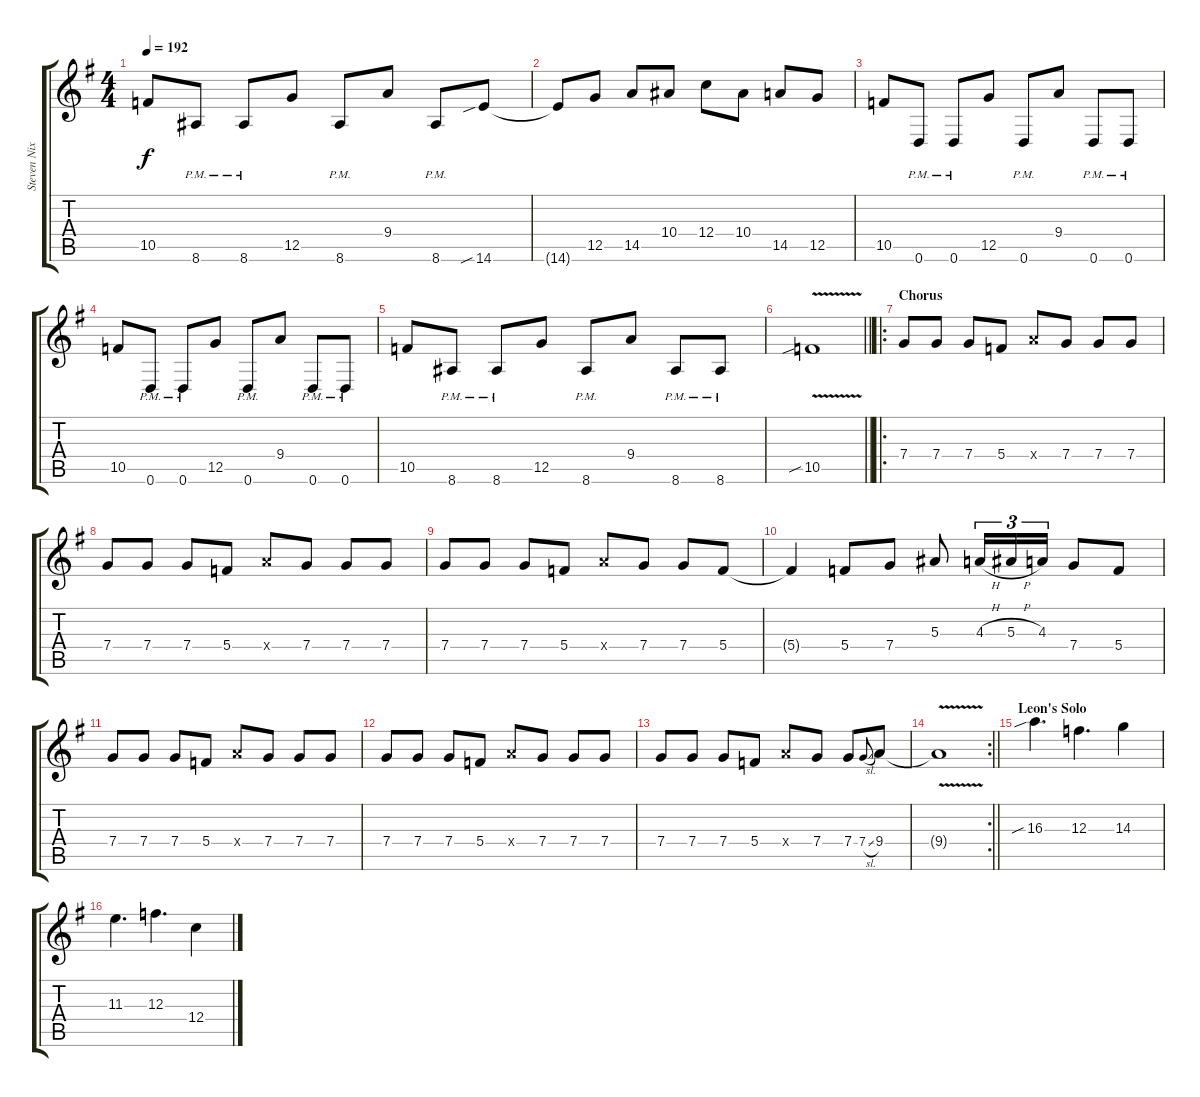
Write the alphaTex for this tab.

\track ("Steven Nixon" "Steven Nix") {instrument distortionguitar}
\staff {score tabs}
\tuning (D4 A3 F3 C3 G2 D2) {hide}
\ts (4 4)
\tempo 192
\clef g2
\ks g
10.5.8{dy f} 8.6{pm}.8 8.6{pm}.8 12.5.8 8.6{pm}.8 9.4.8 8.6{pm}.8 14.6{sib}.8 |
14.6{t}.8 12.5.8 14.5.8 10.4.8 12.4.8 10.4.8 14.5.8 12.5.8 |
10.5.8 0.6{pm}.8 0.6{pm}.8 12.5.8 0.6{pm}.8 9.4.8 0.6{pm}.8 0.6{pm}.8 |
10.5.8 0.6{pm}.8 0.6{pm}.8 12.5.8 0.6{pm}.8 9.4.8 0.6{pm}.8 0.6{pm}.8 |
10.5.8 8.6{pm}.8 8.6{pm}.8 12.5.8 8.6{pm}.8 9.4.8 8.6{pm}.8 8.6{pm}.8 |
\barLineRight lightlight
10.5{v sib}.1 |
\ro
\section ("" "Chorus")
7.4.8 7.4.8 7.4.8 5.4.8 9.4{x}.8 7.4.8 7.4.8 7.4.8 |
7.4.8 7.4.8 7.4.8 5.4.8 9.4{x}.8 7.4.8 7.4.8 7.4.8 |
7.4.8 7.4.8 7.4.8 5.4.8 9.4{x}.8 7.4.8 7.4.8 5.4.8 |
5.4{t}.4 5.4.8 7.4.8 5.3.8 4.3{h}.16{tu (3 2)} 5.3{h}.16{tu (3 2)} 4.3.16{tu (3 2)} 7.4.8 5.4.8 |
7.4.8 7.4.8 7.4.8 5.4.8 9.4{x}.8 7.4.8 7.4.8 7.4.8 |
7.4.8 7.4.8 7.4.8 5.4.8 9.4{x}.8 7.4.8 7.4.8 7.4.8 |
7.4.8 7.4.8 7.4.8 5.4.8 9.4{x}.8 7.4.8 7.4.8 7.4{sl}.8{gr onbeat} 9.4.8 |
\rc 2
\barLineRight lightlight
9.4{v t}.1 |
\section ("" "Leon's Solo")
16.3{sib}.4{d} 12.3.4{d} 14.3.4 |
11.3.4{d} 12.3.4{d} 12.4.4
